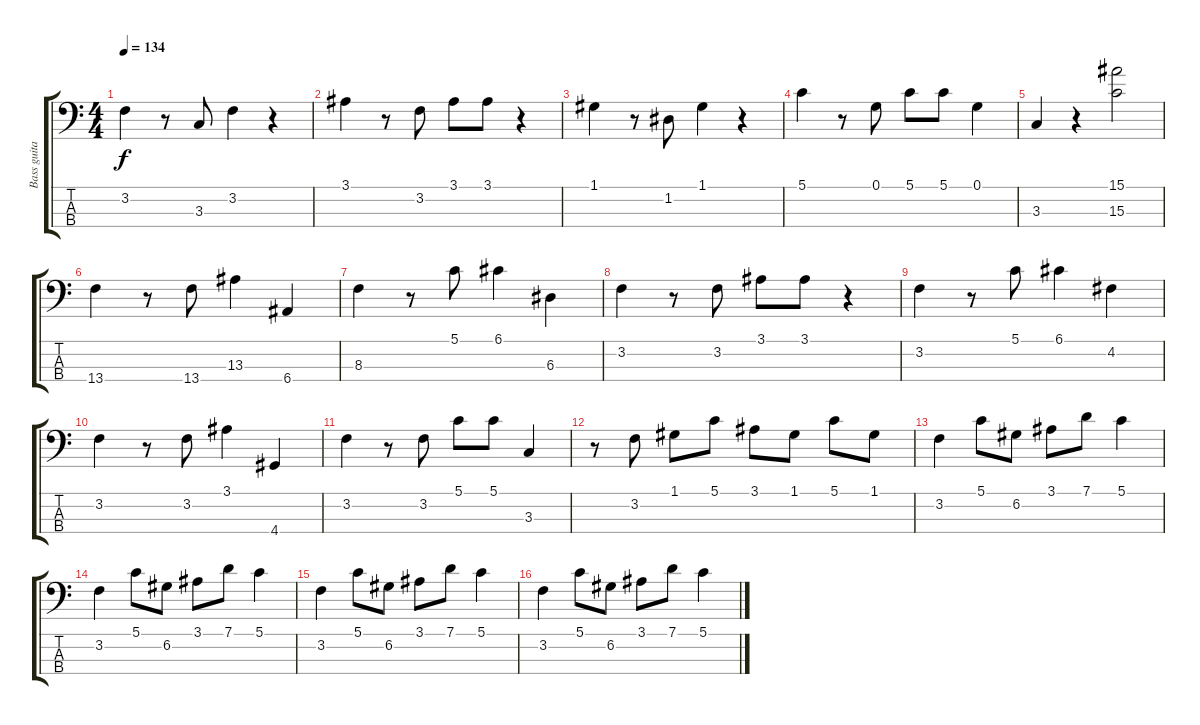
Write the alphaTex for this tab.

\track ("Bass guitar" "Bass guita") {instrument electricbassfinger}
\staff {score tabs}
\tuning (G2 D2 A1 E1) {hide}
\ts (4 4)
\tempo 134
\clef f4
\ks c
3.2.4{dy f} r.8 3.3.8 3.2.4 r.4 |
3.1.4 r.8 3.2.8 3.1.8 3.1.8 r.4 |
1.1.4 r.8 1.2.8 1.1.4 r.4 |
5.1.4 r.8 0.1.8 5.1.8 5.1.8 0.1.4 |
3.3.4 r.4 (15.1 15.3).2 |
13.4.4 r.8 13.4.8 13.3.4 6.4.4 |
8.3.4 r.8 5.1.8 6.1.4 6.3.4 |
3.2.4 r.8 3.2.8 3.1.8 3.1.8 r.4 |
3.2.4 r.8 5.1.8 6.1.4 4.2.4 |
3.2.4 r.8 3.2.8 3.1.4 4.4.4 |
3.2.4 r.8 3.2.8 5.1.8 5.1.8 3.3.4 |
r.8 3.2.8 1.1.8 5.1.8 3.1.8 1.1.8 5.1.8 1.1.8 |
3.2.4 5.1.8 6.2.8 3.1.8 7.1.8 5.1.4 |
3.2.4 5.1.8 6.2.8 3.1.8 7.1.8 5.1.4 |
3.2.4 5.1.8 6.2.8 3.1.8 7.1.8 5.1.4 |
3.2.4 5.1.8 6.2.8 3.1.8 7.1.8 5.1.4
